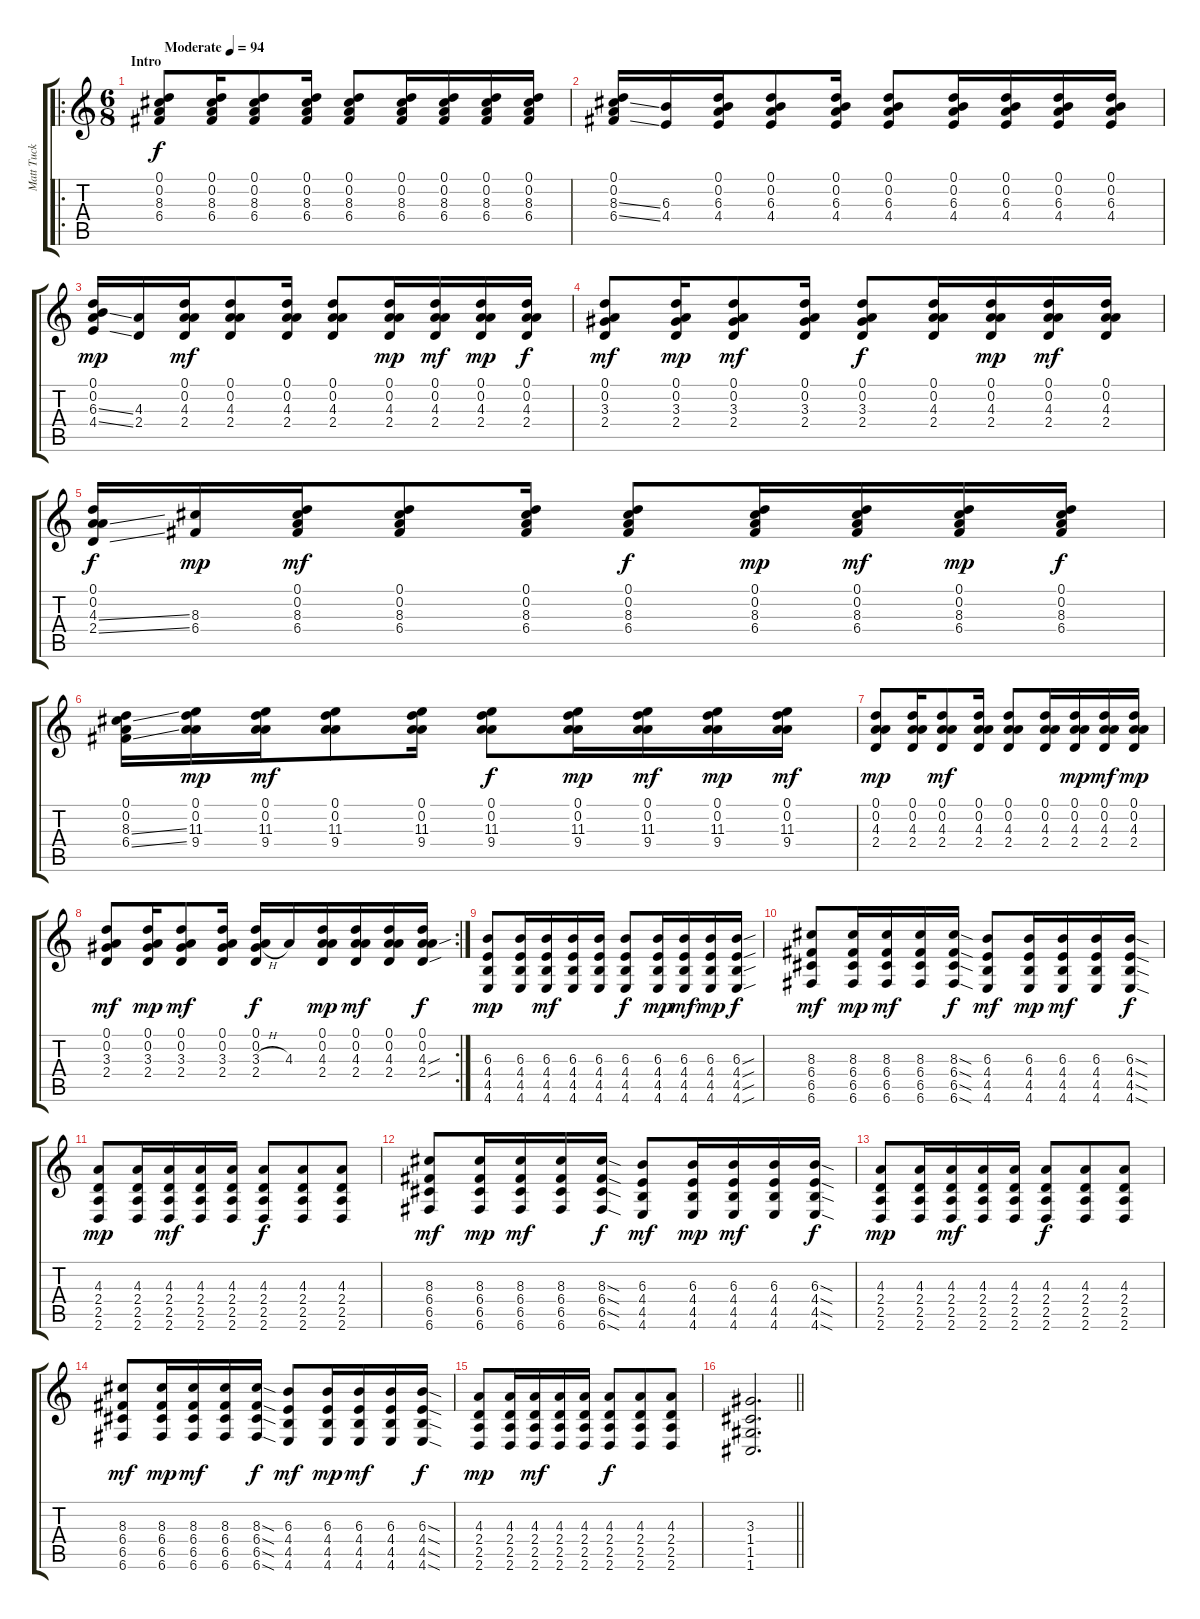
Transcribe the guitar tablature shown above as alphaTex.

\track ("Matt Tuck" "Matt Tuck") {instrument overdrivenguitar}
\staff {score tabs}
\tuning (D4 A3 F3 C3 G2 C2) {hide}
\ro
\ts (6 8)
\section ("" "Intro")
\tempo (94 "Moderate")
\clef g2
\ks c
(0.1 0.2 8.3 6.4).8{dy f instrument overdrivenguitar} (0.1 0.2 8.3 6.4).16 (0.1 0.2 8.3 6.4).8 (0.1 0.2 8.3 6.4).16 (0.1 0.2 8.3 6.4).8 (0.1 0.2 8.3 6.4).16 (0.1 0.2 8.3 6.4).16 (0.1 0.2 8.3 6.4).16 (0.1 0.2 8.3 6.4).16 |
(0.1 0.2 8.3{ss} 6.4{ss}).16 (6.3 4.4).16 (0.1 0.2 6.3 4.4).16 (0.1 0.2 6.3 4.4).8 (0.1 0.2 6.3 4.4).16 (0.1 0.2 6.3 4.4).8 (0.1 0.2 6.3 4.4).16 (0.1 0.2 6.3 4.4).16 (0.1 0.2 6.3 4.4).16 (0.1 0.2 6.3 4.4).16 |
(0.1 0.2 6.3{ss} 4.4{ss}).16{dy mp} (4.3 2.4).16 (0.1 0.2 4.3 2.4).16{dy mf} (0.1 0.2 4.3 2.4).8 (0.1 0.2 4.3 2.4).16 (0.1 0.2 4.3 2.4).8 (0.1 0.2 4.3 2.4).16{dy mp} (0.1 0.2 4.3 2.4).16{dy mf} (0.1 0.2 4.3 2.4).16{dy mp} (0.1 0.2 4.3 2.4).16{dy f} |
(0.1 0.2 3.3 2.4).8{dy mf} (0.1 0.2 3.3 2.4).16{dy mp} (0.1 0.2 3.3 2.4).8{dy mf} (0.1 0.2 3.3 2.4).16 (0.1 0.2 3.3 2.4).8{dy f} (0.1 0.2 4.3 2.4).16 (0.1 0.2 4.3 2.4).16{dy mp} (0.1 0.2 4.3 2.4).16{dy mf} (0.1 0.2 4.3 2.4).16 |
(0.1 0.2 4.3{ss} 2.4{ss}).16{dy f} (8.3 6.4).16{dy mp} (0.1 0.2 8.3 6.4).16{dy mf} (0.1 0.2 8.3 6.4).8 (0.1 0.2 8.3 6.4).16 (0.1 0.2 8.3 6.4).8{dy f} (0.1 0.2 8.3 6.4).16{dy mp} (0.1 0.2 8.3 6.4).16{dy mf} (0.1 0.2 8.3 6.4).16{dy mp} (0.1 0.2 8.3 6.4).16{dy f} |
(0.1 0.2 8.3{ss} 6.4{ss}).16 (0.1 0.2 11.3 9.4).16{dy mp} (0.1 0.2 11.3 9.4).16{dy mf} (0.1 0.2 11.3 9.4).8 (0.1 0.2 11.3 9.4).16 (0.1 0.2 11.3 9.4).8{dy f} (0.1 0.2 11.3 9.4).16{dy mp} (0.1 0.2 11.3 9.4).16{dy mf} (0.1 0.2 11.3 9.4).16{dy mp} (0.1 0.2 11.3 9.4).16{dy mf} |
(0.1 0.2 4.3 2.4).8{dy mp} (0.1 0.2 4.3 2.4).16 (0.1 0.2 4.3 2.4).8{dy mf} (0.1 0.2 4.3 2.4).16 (0.1 0.2 4.3 2.4).8 (0.1 0.2 4.3 2.4).16 (0.1 0.2 4.3 2.4).16{dy mp} (0.1 0.2 4.3 2.4).16{dy mf} (0.1 0.2 4.3 2.4).16{dy mp} |
\rc 2
(0.1 0.2 3.3 2.4).8{dy mf} (0.1 0.2 3.3 2.4).16{dy mp} (0.1 0.2 3.3 2.4).8{dy mf} (0.1 0.2 3.3 2.4).16 (0.1 0.2 3.3{h} 2.4).16{dy f} 4.3.16 (0.1 0.2 4.3 2.4).16{dy mp} (0.1 0.2 4.3 2.4).16{dy mf} (0.1 0.2 4.3 2.4).16 (0.1 0.2 4.3{sou} 2.4{sou}).16{dy f} |
(6.3 4.4 4.5 4.6).8{dy mp} (6.3 4.4 4.5 4.6).16 (6.3 4.4 4.5 4.6).16{dy mf} (6.3 4.4 4.5 4.6).16 (6.3 4.4 4.5 4.6).16 (6.3 4.4 4.5 4.6).8{dy f} (6.3 4.4 4.5 4.6).16{dy mp} (6.3 4.4 4.5 4.6).16{dy mf} (6.3 4.4 4.5 4.6).16{dy mp} (6.3{sou} 4.4{sou} 4.5{sou} 4.6{sou}).16{dy f} |
(8.3 6.4 6.5 6.6).8{dy mf} (8.3 6.4 6.5 6.6).16{dy mp} (8.3 6.4 6.5 6.6).16{dy mf} (8.3 6.4 6.5 6.6).16 (8.3{sod} 6.4{sod} 6.5{sod} 6.6{sod}).16{dy f} (6.3 4.4 4.5 4.6).8{dy mf} (6.3 4.4 4.5 4.6).16{dy mp} (6.3 4.4 4.5 4.6).16{dy mf} (6.3 4.4 4.5 4.6).16 (6.3{sod} 4.4{sod} 4.5{sod} 4.6{sod}).16{dy f} |
(4.3 2.4 2.5 2.6).8{dy mp} (4.3 2.4 2.5 2.6).16 (4.3 2.4 2.5 2.6).16{dy mf} (4.3 2.4 2.5 2.6).16 (4.3 2.4 2.5 2.6).16 (4.3 2.4 2.5 2.6).8{dy f} (4.3 2.4 2.5 2.6).8 (4.3 2.4 2.5 2.6).8 |
(8.3 6.4 6.5 6.6).8{dy mf} (8.3 6.4 6.5 6.6).16{dy mp} (8.3 6.4 6.5 6.6).16{dy mf} (8.3 6.4 6.5 6.6).16 (8.3{sod} 6.4{sod} 6.5{sod} 6.6{sod}).16{dy f} (6.3 4.4 4.5 4.6).8{dy mf} (6.3 4.4 4.5 4.6).16{dy mp} (6.3 4.4 4.5 4.6).16{dy mf} (6.3 4.4 4.5 4.6).16 (6.3{sod} 4.4{sod} 4.5{sod} 4.6{sod}).16{dy f} |
(4.3 2.4 2.5 2.6).8{dy mp} (4.3 2.4 2.5 2.6).16 (4.3 2.4 2.5 2.6).16{dy mf} (4.3 2.4 2.5 2.6).16 (4.3 2.4 2.5 2.6).16 (4.3 2.4 2.5 2.6).8{dy f} (4.3 2.4 2.5 2.6).8 (4.3 2.4 2.5 2.6).8 |
(8.3 6.4 6.5 6.6).8{dy mf} (8.3 6.4 6.5 6.6).16{dy mp} (8.3 6.4 6.5 6.6).16{dy mf} (8.3 6.4 6.5 6.6).16 (8.3{sod} 6.4{sod} 6.5{sod} 6.6{sod}).16{dy f} (6.3 4.4 4.5 4.6).8{dy mf} (6.3 4.4 4.5 4.6).16{dy mp} (6.3 4.4 4.5 4.6).16{dy mf} (6.3 4.4 4.5 4.6).16 (6.3{sod} 4.4{sod} 4.5{sod} 4.6{sod}).16{dy f} |
(4.3 2.4 2.5 2.6).8{dy mp} (4.3 2.4 2.5 2.6).16 (4.3 2.4 2.5 2.6).16{dy mf} (4.3 2.4 2.5 2.6).16 (4.3 2.4 2.5 2.6).16 (4.3 2.4 2.5 2.6).8{dy f} (4.3 2.4 2.5 2.6).8 (4.3 2.4 2.5 2.6).8 |
\barLineRight lightlight
(3.3 1.4 1.5 1.6).2{d}
